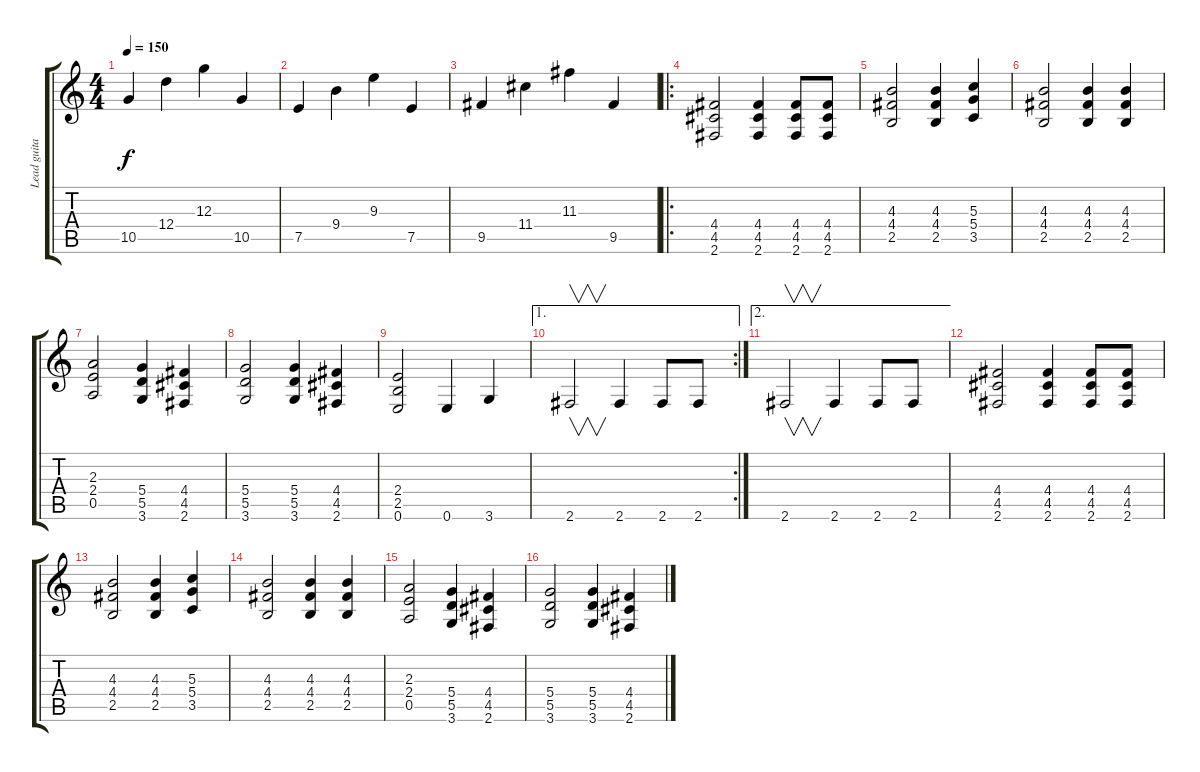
\track ("Lead guitar" "Lead guita") {instrument distortionguitar}
\staff {score tabs}
\tuning (E4 B3 G3 D3 A2 E2) {hide}
\ts (4 4)
\tempo 150
\clef g2
\ks c
10.5.4{dy f} 12.4.4 12.3.4 10.5.4 |
7.5.4 9.4.4 9.3.4 7.5.4 |
9.5.4 11.4.4 11.3.4 9.5.4 |
\ro
(4.4 4.5 2.6).2{volume 15 instrument distortionguitar} (4.4 4.5 2.6).4 (4.4 4.5 2.6).8 (4.4 4.5 2.6).8 |
(4.3 4.4 2.5).2 (4.3 4.4 2.5).4 (5.3 5.4 3.5).4 |
(4.3 4.4 2.5).2 (4.3 4.4 2.5).4 (4.3 4.4 2.5).4 |
(2.3 2.4 0.5).2 (5.4 5.5 3.6).4 (4.4 4.5 2.6).4 |
(5.4 5.5 3.6).2 (5.4 5.5 3.6).4 (4.4 4.5 2.6).4 |
(2.4 2.5 0.6).2 0.6.4 3.6.4 |
\ae 1
\rc 2
2.6.2{v} 2.6.4 2.6.8 2.6.8 |
\ae 2
2.6.2{v} 2.6.4 2.6.8 2.6.8 |
(4.4 4.5 2.6).2{instrument distortionguitar} (4.4 4.5 2.6).4 (4.4 4.5 2.6).8 (4.4 4.5 2.6).8 |
(4.3 4.4 2.5).2 (4.3 4.4 2.5).4 (5.3 5.4 3.5).4 |
(4.3 4.4 2.5).2 (4.3 4.4 2.5).4 (4.3 4.4 2.5).4 |
(2.3 2.4 0.5).2 (5.4 5.5 3.6).4 (4.4 4.5 2.6).4 |
(5.4 5.5 3.6).2{volume 12} (5.4 5.5 3.6).4 (4.4 4.5 2.6).4
